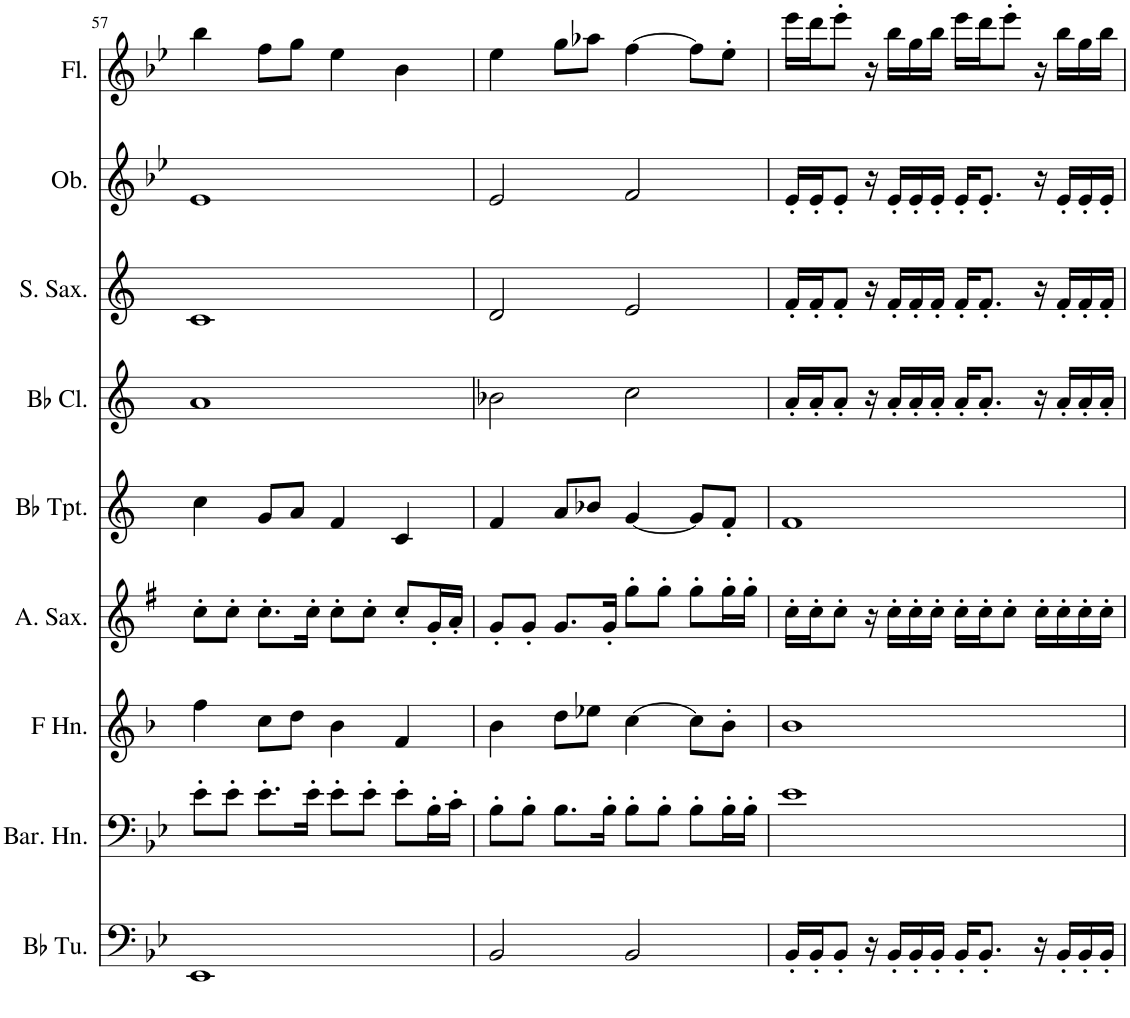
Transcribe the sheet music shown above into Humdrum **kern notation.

**kern	**kern	**kern	**kern	**kern	**kern	**kern	**kern	**kern
*part9	*part8	*part7	*part6	*part5	*part4	*part3	*part2	*part1
*staff9	*staff8	*staff7	*staff6	*staff5	*staff4	*staff3	*staff2	*staff1
*I"Bb Tuba	*I"Baritone Horn	*I"Horn in F	*I"Alto Saxophone	*I"Bb Trumpet	*I"Bb Clarinet	*I"Soprano Saxophone	*I"Oboe	*I"Flute
*I'Bb Tu.	*I'Bar. Hn.	*	*I'A. Sax.	*I'Bb Tpt.	*I'Bb Cl.	*I'S. Sax.	*I'Ob.	*I'Fl.
!!LO:PB:g=z
*clefF4	*clefF4	*clefG2	*clefG2	*clefG2	*clefG2	*clefG2	*clefG2	*clefG2
*	*Trd4c7	*Trd4c7	*Trd5c9	*Trd1c2	*Trd1c2	*Trd1c2	*	*
*k[b-e-]	*k[b-e-]	*k[b-]	*k[f#]	*k[]	*k[]	*k[]	*k[b-e-]	*k[b-e-]
*M4/4	*M4/4	*M4/4	*M4/4	*M4/4	*M4/4	*M4/4	*M4/4	*M4/4
=57	=57	=57	=57	=57	=57	=57	=57	=57
1EE-	8e-'\L	4ff\	8cc'\L	4cc\	1a	1c	1e-	4bb-\
.	8e-'\J	.	8cc'\J	.	.	.	.	.
.	8.e-'\L	8cc\L	8.cc'\L	8g/L	.	.	.	8ff\L
.	.	8dd\J	.	8a/J	.	.	.	8gg\J
.	16e-'\Jk	.	16cc'\Jk	.	.	.	.	.
.	8e-'\L	4b-\	8cc'\L	4f/	.	.	.	4ee-\
.	8e-'\J	.	8cc'\J	.	.	.	.	.
.	8e-'\L	4f/	8cc'/L	4c/	.	.	.	4b-\
.	16B-'\L	.	16g'/L	.	.	.	.	.
.	16c'\JJ	.	16a'/JJ	.	.	.	.	.
=58	=58	=58	=58	=58	=58	=58	=58	=58
2BB-/	8B-'\L	4b-\	8g'/L	4f/	2b-X\	2d/	2e-/	4ee-\
.	8B-'\J	.	8g'/J	.	.	.	.	.
.	8.B-\L	8dd\L	8.g/L	8a/L	.	.	.	8gg\L
.	.	8ee-X\J	.	8b-X/J	.	.	.	8aa-X\J
.	16B-'\Jk	.	16g'/Jk	.	.	.	.	.
2BB-/	8B-'\L	[4cc\	8gg'\L	[4g/	2cc\	2e/	2f/	[4ff\
.	8B-'\J	.	8gg'\J	.	.	.	.	.
.	8B-'\L	8cc\L]	8gg'\L	8g/L]	.	.	.	8ff\L]
.	16B-'\L	8b-'\J	16gg'\L	8f'/J	.	.	.	8ee-'\J
.	16B-'\JJ	.	16gg'\JJ	.	.	.	.	.
=59	=59	=59	=59	=59	=59	=59	=59	=59
16BB-'/LL	1e-	1b-	16cc'\LL	1f	16a'/LL	16f'/LL	16e-'/LL	16eee-\LL
16BB-'/J	.	.	16cc'\J	.	16a'/J	16f'/J	16e-'/J	16ddd\J
8BB-'/J	.	.	8cc'\J	.	8a'/J	8f'/J	8e-'/J	8eee-'\J
16r	.	.	16r	.	16r	16r	16r	16r
16BB-'/LL	.	.	16cc'\LL	.	16a'/LL	16f'/LL	16e-'/LL	16bb-\LL
16BB-'/	.	.	16cc'\	.	16a'/	16f'/	16e-'/	16gg\
16BB-'/JJ	.	.	16cc'\JJ	.	16a'/JJ	16f'/JJ	16e-'/JJ	16bb-\JJ
16BB-'/KL	.	.	16cc'\LL	.	16a'/KL	16f'/KL	16e-'/KL	16eee-\LL
8.BB-'/J	.	.	16cc'\J	.	8.a'/J	8.f'/J	8.e-'/J	16ddd\J
.	.	.	8cc'\J	.	.	.	.	8eee-'\J
16r	.	.	16cc'\LL	.	16r	16r	16r	16r
16BB-'/LL	.	.	16cc'\	.	16a'/LL	16f'/LL	16e-'/LL	16bb-\LL
16BB-'/	.	.	16cc'\	.	16a'/	16f'/	16e-'/	16gg\
16BB-'/JJ	.	.	16cc'\JJ	.	16a'/JJ	16f'/JJ	16e-'/JJ	16bb-\JJ
=	=	=	=	=	=	=	=	=
*-	*-	*-	*-	*-	*-	*-	*-	*-
